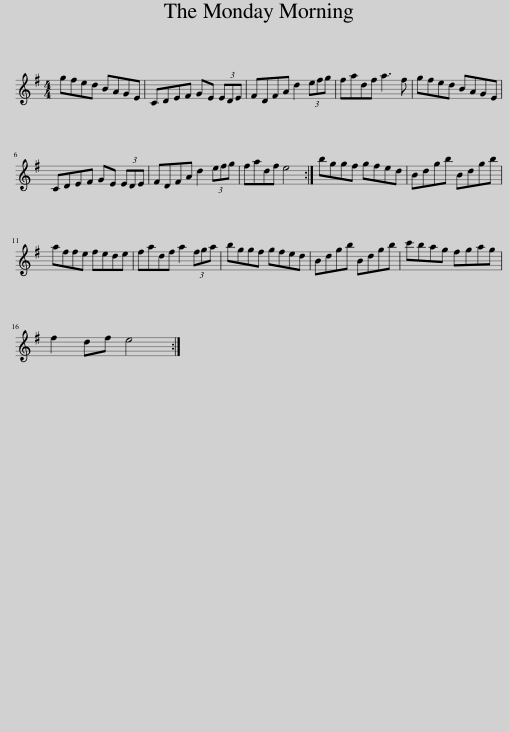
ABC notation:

X:1
L:1/8
M:4/4
I:linebreak $
K:Emin
V:1 treble
V:1
 gfed BAGE | CDEF GE (3EDE | FDFA d2 (3efg | fadf a3 f | gfed BAGE |$ %5
 CDEF GE (3EDE | FDFA d2 (3efg | fadf e4 :| bggf gfed | Bdgb Bdgb |$ %10
 affe fede | fadf a2 (3fga | bggf gfed | Bdgb Bdgb | c'bag fgag |$ %15
 f2 df e4 :| %16
